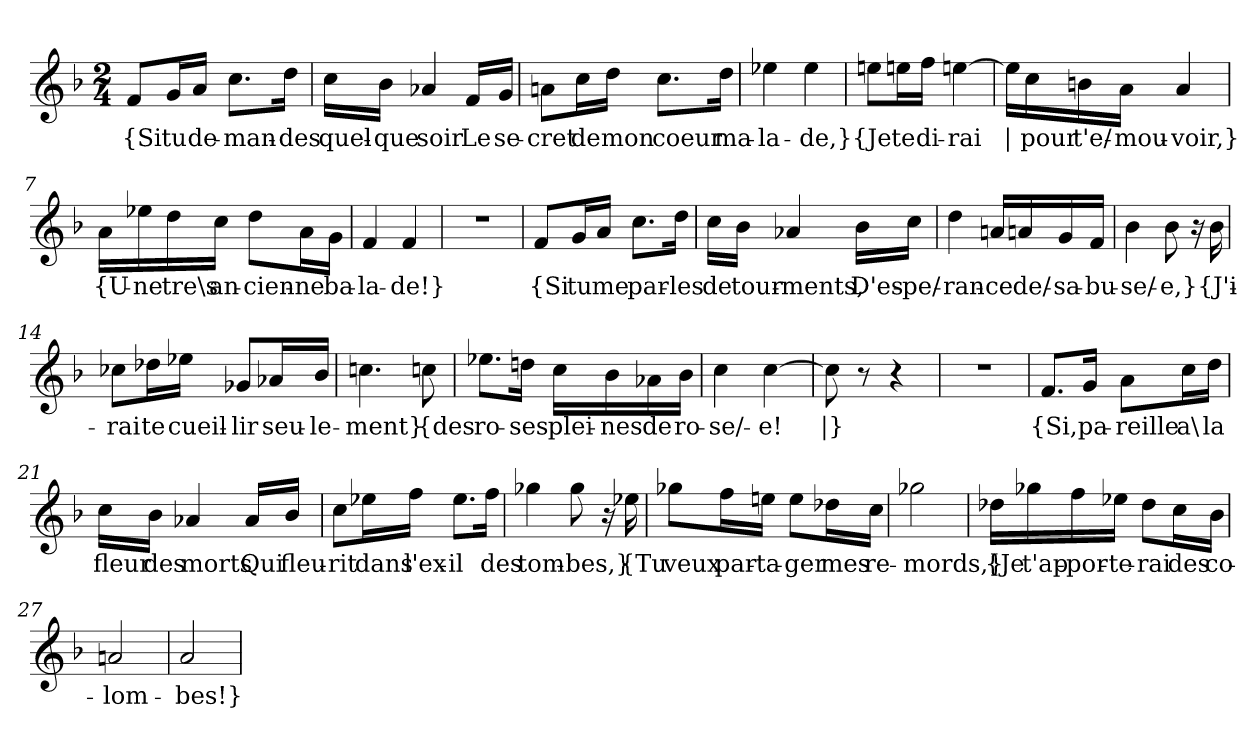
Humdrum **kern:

**kern	**text
*part1	*part1
*staff1	*staff1
*clefG2	*
*k[b-]	*
*M2/4	*
=1	=1
!	!LO:LY:b
8f/L	{Si
!	!LO:LY:b
16g/L	tu
!	!LO:LY:b
16a/JJ	de-
!	!LO:LY:b
8.cc\L	-man-
!	!LO:LY:b
16dd\Jk	-des
=2	=2
!	!LO:LY:b
16cc\LL	quel-
!	!LO:LY:b
16b-\JJ	-que
!	!LO:LY:b
4a-X/	soir
!	!LO:LY:b
16f/LL	Le
!	!LO:LY:b
16g/JJ	se-
=3	=3
!	!LO:LY:b
8an\L	-cret
!	!LO:LY:b
16cc\L	de
!	!LO:LY:b
16dd\JJ	mon
!	!LO:LY:b
8.cc\L	coeur
!	!LO:LY:b
16dd\Jk	ma-
=4	=4
!	!LO:LY:b
4ee-X\	-la-
!	!LO:LY:b
4ee-\	-de,}
=5	=5
!	!LO:LY:b
8een\L	{Je
!	!LO:LY:b
16een\L	te
!	!LO:LY:b
16ff\JJ	di-
!	!LO:LY:b
[4een\	-rai
!!LO:LB:g=z
=6	=6
!	!LO:LY:b
16een\LL]	|
!	!LO:LY:b
16cc\	pour
!	!LO:LY:b
16bn\	t'e/-
!	!LO:LY:b
16a\JJ	-mou-
!	!LO:LY:b
4a/	-voir,}
=7	=7
!	!LO:LY:b
16a\LL	{U-
!	!LO:LY:b
16ee-X\	-ne
!	!LO:LY:b
16dd\	tre\s
!	!LO:LY:b
16cc\JJ	an-
!	!LO:LY:b
8dd\L	-cien-
!	!LO:LY:b
16a\L	-ne
!	!LO:LY:b
16g\JJ	ba-
=8	=8
!	!LO:LY:b
4f/	-la-
!	!LO:LY:b
4f/	-de!}
=9	=9
2r	.
=10	=10
!	!LO:LY:b
8f/L	{Si
!	!LO:LY:b
16g/L	tu
!	!LO:LY:b
16a/JJ	me
!	!LO:LY:b
8.cc\L	par-
!	!LO:LY:b
16dd\Jk	-les
!!LO:LB:g=z
=11	=11
!	!LO:LY:b
16cc\LL	de
!	!LO:LY:b
16b-\JJ	tour-
!	!LO:LY:b
4a-X/	-ments,
!	!LO:LY:b
16b-\LL	D'es-
!	!LO:LY:b
16cc\JJ	-pe/-
=12	=12
!	!LO:LY:b
4dd\	-ran-
!	!LO:LY:b
16an/LL	-ce
!	!LO:LY:b
16an/	de/-
!	!LO:LY:b
16g/	-sa-
!	!LO:LY:b
16f/JJ	-bu-
=13	=13
!	!LO:LY:b
4b-\	-se/-
!	!LO:LY:b
8b-\	-e,}
16r	.
!	!LO:LY:b
16b-\	{J'i-
=14	=14
!	!LO:LY:b
8cc-X\L	-rai
!	!LO:LY:b
16dd-X\L	te
!	!LO:LY:b
16ee-X\JJ	cueil-
!	!LO:LY:b
8g-X/L	-lir
!	!LO:LY:b
16a-X/L	seu-
!	!LO:LY:b
16b-/JJ	-le-
=15	=15
!	!LO:LY:b
4.ccn\	-ment}
!	!LO:LY:b
8ccn\	{des
!!LO:LB:g=z
=16	=16
!	!LO:LY:b
8.ee-X\L	ro-
!	!LO:LY:b
16ddn\Jk	-ses
!	!LO:LY:b
16cc\LL	plei-
!	!LO:LY:b
16b-\	-nes
!	!LO:LY:b
16a-X\	de
!	!LO:LY:b
16b-\JJ	ro-
=17	=17
!	!LO:LY:b
4cc\	-se/-
!	!LO:LY:b
[4cc\	-e!
=18	=18
!	!LO:LY:b
8cc\]	|}
8r	.
4r	.
=19	=19
2r	.
=20	=20
!	!LO:LY:b
8.f/L	{Si,
!	!LO:LY:b
16g/Jk	pa-
!	!LO:LY:b
8a\L	-reille
!	!LO:LY:b
16cc\L	a\
!	!LO:LY:b
16dd\JJ	la
=21	=21
!	!LO:LY:b
16cc\LL	fleur
!	!LO:LY:b
16b-\JJ	des
!	!LO:LY:b
4a-X/	morts
!	!LO:LY:b
16a-/LL	Qui
!	!LO:LY:b
16b-/JJ	fleu-
!!LO:LB:g=z
=22	=22
!	!LO:LY:b
8cc\L	-rit
!	!LO:LY:b
16ee-X\L	dans
!	!LO:LY:b
16ff\JJ	l'ex-
!	!LO:LY:b
8.ee-\L	-il
!	!LO:LY:b
16ff\Jk	des
=23	=23
!	!LO:LY:b
4gg-X\	tom-
!	!LO:LY:b
8gg-\	-bes,}
16r	.
!	!LO:LY:b
16ee-X\	{Tu
=24	=24
!	!LO:LY:b
8gg-X\L	veux
!	!LO:LY:b
16ff\L	par-
!	!LO:LY:b
16een\JJ	-ta-
!	!LO:LY:b
8ee\L	-ger
!	!LO:LY:b
16dd-X\L	mes
!	!LO:LY:b
16cc\JJ	re-
=25	=25
!	!LO:LY:b
2gg-X\	-mords,}
=26	=26
!	!LO:LY:b
16dd-X\LL	{Je
!	!LO:LY:b
16gg-X\	t'ap-
!	!LO:LY:b
16ff\	-por-
!	!LO:LY:b
16ee-X\JJ	-te-
!	!LO:LY:b
8dd-\L	-rai
!	!LO:LY:b
16cc\L	des
!	!LO:LY:b
16b-\JJ	co-
!!LO:LB:g=z
=27	=27
!	!LO:LY:b
2an/	-lom-
=28	=28
!	!LO:LY:b
2a/	-bes!}
=	=
*-	*-
